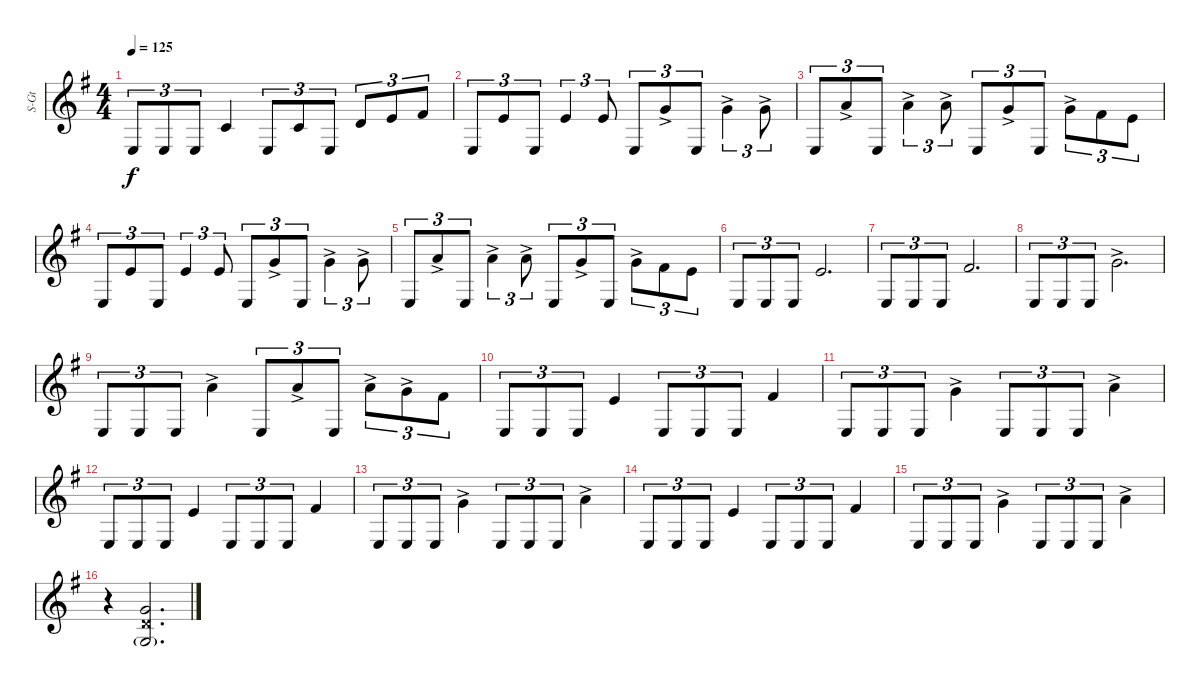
\defaultSystemsLayout 4
\bracketExtendMode groupsimilarinstruments
\otherSystemsTrackNameOrientation horizontal
\track ("Rhythm string 02" "S-Gt") {instrument acousticguitarsteel}
\staff {score}
\tuning (B3 Gb3 D3 A2 E2 A1)
\ts (4 4)
\tempo 125
\clef g2
\ks g
0.5{acc forcenatural}.8{tu (3 2) dy f beam Up} 0.5{acc forcenatural}.8{tu (3 2) beam Up} 0.5{acc forcenatural}.8{tu (3 2) beam Up} 8.5{acc forcenatural}.4{beam Up} 0.5{acc forcenatural}.8{tu (3 2) beam Up} 8.5{acc forcenatural}.8{tu (3 2) beam Up} 0.5{acc forcenatural}.8{tu (3 2) beam Up} 10.5{acc forcenatural}.8{tu (3 2) beam Up} 12.5{acc forcenatural}.8{tu (3 2) beam Up} 14.5{acc forcenatural}.8{tu (3 2) beam Up} |
0.5{acc forcenatural}.8{tu (3 2) beam Up} 12.5{acc forcenatural}.8{tu (3 2) beam Up} 0.5{acc forcenatural}.8{tu (3 2) beam Up} 12.5{acc forcenatural}.4{tu (3 2) beam Up} 12.5{acc forcenatural}.8{tu (3 2) beam Up} 0.5{acc forcenatural}.8{tu (3 2) beam Up} 15.5{ac acc forcenatural}.8{tu (3 2) beam Up} 0.5{acc forcenatural}.8{tu (3 2) beam Up} 15.5{ac acc forcenatural}.4{tu (3 2) beam Down} 15.5{ac acc forcenatural}.8{tu (3 2) beam Down} |
0.5{acc forcenatural}.8{tu (3 2) beam Up} 17.5{ac acc forcenatural}.8{tu (3 2) beam Up} 0.5{acc forcenatural}.8{tu (3 2) beam Up} 17.5{ac acc forcenatural}.4{tu (3 2) beam Down} 17.5{ac acc forcenatural}.8{tu (3 2) beam Down} 0.5{acc forcenatural}.8{tu (3 2) beam Up} 15.5{ac acc forcenatural}.8{tu (3 2) beam Up} 0.5{acc forcenatural}.8{tu (3 2) beam Up} 15.5{ac acc forcenatural}.8{tu (3 2) beam Down} 14.5{acc forcenatural}.8{tu (3 2) beam Down} 12.5{acc forcenatural}.8{tu (3 2) beam Down} |
0.5{acc forcenatural}.8{tu (3 2) beam Up} 12.5{acc forcenatural}.8{tu (3 2) beam Up} 0.5{acc forcenatural}.8{tu (3 2) beam Up} 12.5{acc forcenatural}.4{tu (3 2) beam Up} 12.5{acc forcenatural}.8{tu (3 2) beam Up} 0.5{acc forcenatural}.8{tu (3 2) beam Up} 15.5{ac acc forcenatural}.8{tu (3 2) beam Up} 0.5{acc forcenatural}.8{tu (3 2) beam Up} 15.5{ac acc forcenatural}.4{tu (3 2) beam Down} 15.5{ac acc forcenatural}.8{tu (3 2) beam Down} |
0.5{acc forcenatural}.8{tu (3 2) beam Up} 17.5{ac acc forcenatural}.8{tu (3 2) beam Up} 0.5{acc forcenatural}.8{tu (3 2) beam Up} 17.5{ac acc forcenatural}.4{tu (3 2) beam Down} 17.5{ac acc forcenatural}.8{tu (3 2) beam Down} 0.5{acc forcenatural}.8{tu (3 2) beam Up} 15.5{ac acc forcenatural}.8{tu (3 2) beam Up} 0.5{acc forcenatural}.8{tu (3 2) beam Up} 15.5{ac acc forcenatural}.8{tu (3 2) beam Down} 14.5{acc forcenatural}.8{tu (3 2) beam Down} 12.5{acc forcenatural}.8{tu (3 2) beam Down} |
0.5{acc forcenatural}.8{tu (3 2) beam Up} 0.5{acc forcenatural}.8{tu (3 2) beam Up} 0.5{acc forcenatural}.8{tu (3 2) beam Up} 12.5{acc forcenatural}.2{d beam Up} |
0.5{acc forcenatural}.8{tu (3 2) beam Up} 0.5{acc forcenatural}.8{tu (3 2) beam Up} 0.5{acc forcenatural}.8{tu (3 2) beam Up} 14.5{acc forcenatural}.2{d beam Up} |
0.5{acc forcenatural}.8{tu (3 2) beam Up} 0.5{acc forcenatural}.8{tu (3 2) beam Up} 0.5{acc forcenatural}.8{tu (3 2) beam Up} 15.5{ac acc forcenatural}.2{d beam Down} |
0.5{acc forcenatural}.8{tu (3 2) beam Up} 0.5{acc forcenatural}.8{tu (3 2) beam Up} 0.5{acc forcenatural}.8{tu (3 2) beam Up} 17.5{ac acc forcenatural}.4{beam Down} 0.5{acc forcenatural}.8{tu (3 2) beam Up} 17.5{ac acc forcenatural}.8{tu (3 2) beam Up} 0.5{acc forcenatural}.8{tu (3 2) beam Up} 17.5{ac acc forcenatural}.8{tu (3 2) beam Down} 15.5{ac acc forcenatural}.8{tu (3 2) beam Down} 14.5{acc forcenatural}.8{tu (3 2) beam Down} |
0.5{acc forcenatural}.8{tu (3 2) beam Up} 0.5{acc forcenatural}.8{tu (3 2) beam Up} 0.5{acc forcenatural}.8{tu (3 2) beam Up} 12.5{acc forcenatural}.4{beam Up} 0.5{acc forcenatural}.8{tu (3 2) beam Up} 0.5{acc forcenatural}.8{tu (3 2) beam Up} 0.5{acc forcenatural}.8{tu (3 2) beam Up} 14.5{acc forcenatural}.4{beam Up} |
0.5{acc forcenatural}.8{tu (3 2) beam Up} 0.5{acc forcenatural}.8{tu (3 2) beam Up} 0.5{acc forcenatural}.8{tu (3 2) beam Up} 15.5{ac acc forcenatural}.4{beam Down} 0.5{acc forcenatural}.8{tu (3 2) beam Up} 0.5{acc forcenatural}.8{tu (3 2) beam Up} 0.5{acc forcenatural}.8{tu (3 2) beam Up} 17.5{ac acc forcenatural}.4{beam Down} |
0.5{acc forcenatural}.8{tu (3 2) beam Up} 0.5{acc forcenatural}.8{tu (3 2) beam Up} 0.5{acc forcenatural}.8{tu (3 2) beam Up} 12.5{acc forcenatural}.4{beam Up} 0.5{acc forcenatural}.8{tu (3 2) beam Up} 0.5{acc forcenatural}.8{tu (3 2) beam Up} 0.5{acc forcenatural}.8{tu (3 2) beam Up} 14.5{acc forcenatural}.4{beam Up} |
0.5{acc forcenatural}.8{tu (3 2) beam Up} 0.5{acc forcenatural}.8{tu (3 2) beam Up} 0.5{acc forcenatural}.8{tu (3 2) beam Up} 15.5{ac acc forcenatural}.4{beam Down} 0.5{acc forcenatural}.8{tu (3 2) beam Up} 0.5{acc forcenatural}.8{tu (3 2) beam Up} 0.5{acc forcenatural}.8{tu (3 2) beam Up} 17.5{ac acc forcenatural}.4{beam Down} |
0.5{acc forcenatural}.8{tu (3 2) beam Up} 0.5{acc forcenatural}.8{tu (3 2) beam Up} 0.5{acc forcenatural}.8{tu (3 2) beam Up} 12.5{acc forcenatural}.4{beam Up} 0.5{acc forcenatural}.8{tu (3 2) beam Up} 0.5{acc forcenatural}.8{tu (3 2) beam Up} 0.5{acc forcenatural}.8{tu (3 2) beam Up} 14.5{acc forcenatural}.4{beam Up} |
0.5{acc forcenatural}.8{tu (3 2) beam Up} 0.5{acc forcenatural}.8{tu (3 2) beam Up} 0.5{acc forcenatural}.8{tu (3 2) beam Up} 15.5{ac acc forcenatural}.4{beam Down} 0.5{acc forcenatural}.8{tu (3 2) beam Up} 0.5{acc forcenatural}.8{tu (3 2) beam Up} 0.5{acc forcenatural}.8{tu (3 2) beam Up} 17.5{ac acc forcenatural}.4{beam Down} |
r.4{beam Down} (3.5{g acc forcenatural} 5.3{acc forcenatural} 5.4{x acc forcenatural}).2{d beam Up}
